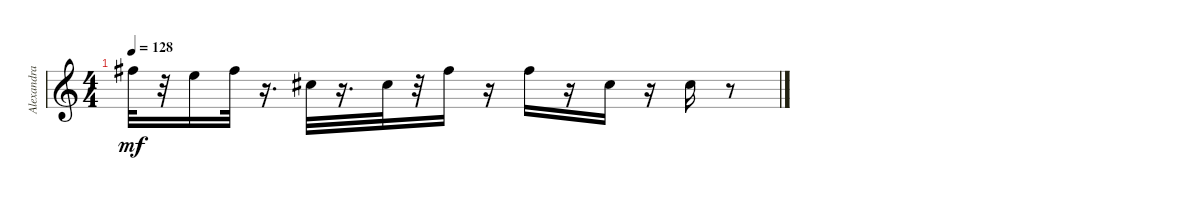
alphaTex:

\track ("Alexandra Stan - Mr Saxobeat" "Alexandra ") {instrument vibraphone}
\staff {score}
\tuning (E4 B3 G3 D3 A2 E2 B1) {hide}
\ts (4 4)
\tempo 128
\clef g2
\ks c
14.1.32{dy mf} r.32 12.1.16 14.1.32 r.16{d} 9.1.32 r.16{d} 9.1.32 r.32 14.1.16 r.16 14.1.16 r.16 9.1.16 r.16 9.1.16 r.8
